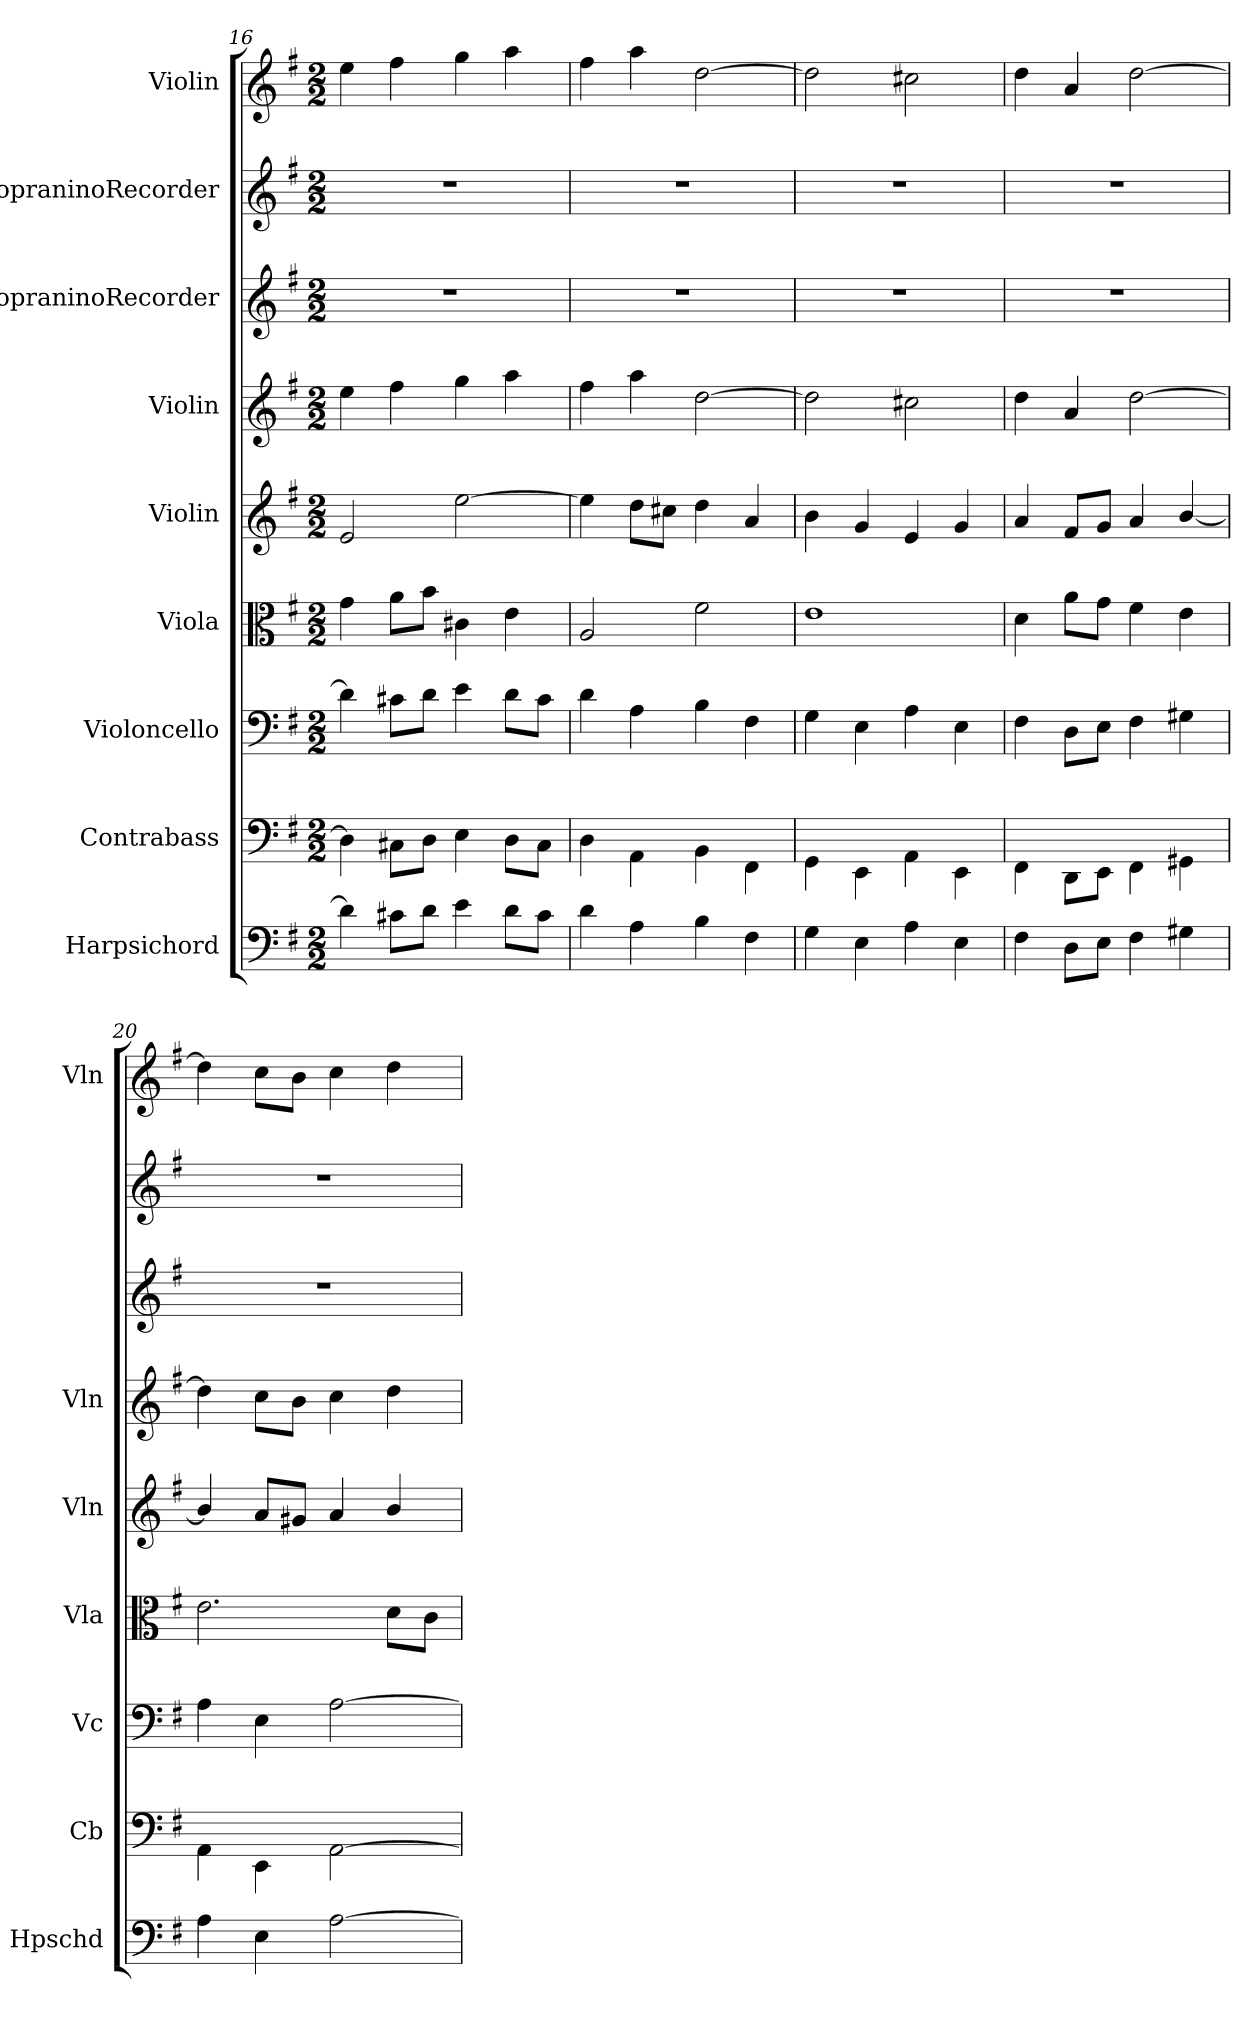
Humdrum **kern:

**kern	**kern	**kern	**kern	**kern	**kern	**kern	**kern	**kern
*part9	*part8	*part7	*part6	*part5	*part4	*part3	*part2	*part1
*staff9	*staff8	*staff7	*staff6	*staff5	*staff4	*staff3	*staff2	*staff1
*I"Harpsichord	*I"Contrabass	*I"Violoncello	*I"Viola	*I"Violin	*I"Violin	*I"SopraninoRecorder	*I"SopraninoRecorder	*I"Violin
*I'Hpschd	*I'Cb	*I'Vc	*I'Vla	*I'Vln	*I'Vln	*	*	*I'Vln
*clefF4	*clefF4	*clefF4	*clefC3	*clefG2	*clefG2	*clefG2	*clefG2	*clefG2
*k[f#]	*k[f#]	*k[f#]	*k[f#]	*k[f#]	*k[f#]	*k[f#]	*k[f#]	*k[f#]
*G:	*G:	*G:	*G:	*G:	*G:	*G:	*G:	*G:
*M2/2	*M2/2	*M2/2	*M2/2	*M2/2	*M2/2	*M2/2	*M2/2	*M2/2
=16	=16	=16	=16	=16	=16	=16	=16	=16
4d\]	4D\]	4d\]	4g\	2e/	4ee\	1r	1r	4ee\
8c#X\L	8C#X\L	8c#X\L	8a\L	.	4ff#\	.	.	4ff#\
8d\J	8D\J	8d\J	8b\J	.	.	.	.	.
4e\	4E\	4e\	4c#X\	[2ee\	4gg\	.	.	4gg\
8d\L	8D\L	8d\L	4e\	.	4aa\	.	.	4aa\
8c#\J	8C#\J	8c#\J	.	.	.	.	.	.
=17	=17	=17	=17	=17	=17	=17	=17	=17
4d\	4D\	4d\	2A/	4ee\]	4ff#\	1r	1r	4ff#\
4A\	4AA\	4A\	.	8dd\L	4aa\	.	.	4aa\
.	.	.	.	8cc#X\J	.	.	.	.
4B\	4BB\	4B\	2f#\	4dd\	[2dd\	.	.	[2dd\
4F#\	4FF#\	4F#\	.	4a/	.	.	.	.
=18	=18	=18	=18	=18	=18	=18	=18	=18
4G\	4GG\	4G\	1e\	4b\	2dd\]	1r	1r	2dd\]
4E\	4EE\	4E\	.	4g/	.	.	.	.
4A\	4AA\	4A\	.	4e/	2cc#X\	.	.	2cc#X\
4E\	4EE\	4E\	.	4g/	.	.	.	.
=19	=19	=19	=19	=19	=19	=19	=19	=19
4F#\	4FF#\	4F#\	4d\	4a/	4dd\	1r	1r	4dd\
8D\L	8DD\L	8D\L	8a\L	8f#/L	4a/	.	.	4a/
8E\J	8EE\J	8E\J	8g\J	8g/J	.	.	.	.
4F#\	4FF#\	4F#\	4f#\	4a/	[2dd\	.	.	[2dd\
4G#X\	4GG#X\	4G#X\	4e\	[4b/	.	.	.	.
=20	=20	=20	=20	=20	=20	=20	=20	=20
4A\	4AA\	4A\	2.e\	4b/]	4dd\]	1r	1r	4dd\]
4E\	4EE\	4E\	.	8a/L	8cc\L	.	.	8cc\L
.	.	.	.	8g#X/J	8b\J	.	.	8b\J
[2A\	[2AA\	[2A\	.	4a/	4cc\	.	.	4cc\
.	.	.	8d\L	4b/	4dd\	.	.	4dd\
.	.	.	8c\J	.	.	.	.	.
=	=	=	=	=	=	=	=	=
*-	*-	*-	*-	*-	*-	*-	*-	*-
